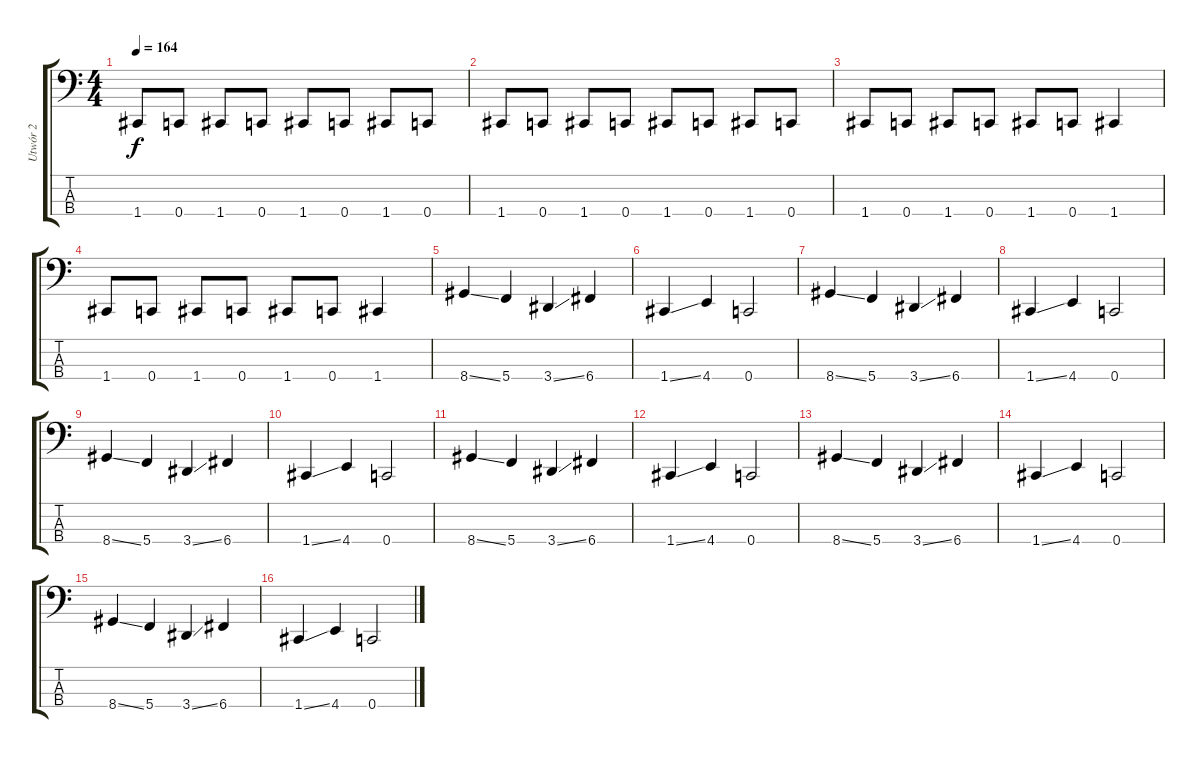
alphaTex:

\track ("Utwór 2" "Utwór 2") {instrument electricbasspick}
\staff {score tabs}
\tuning (F2 C2 G1 C1) {hide}
\ts (4 4)
\tempo 164
\clef f4
\ks c
1.4.8{dy f} 0.4.8 1.4.8 0.4.8 1.4.8 0.4.8 1.4.8 0.4.8 |
1.4.8 0.4.8 1.4.8 0.4.8 1.4.8 0.4.8 1.4.8 0.4.8 |
1.4.8 0.4.8 1.4.8 0.4.8 1.4.8 0.4.8 1.4.4 |
1.4.8 0.4.8 1.4.8 0.4.8 1.4.8 0.4.8 1.4.4 |
8.4{ss}.4 5.4.4 3.4{ss}.4 6.4.4 |
1.4{ss}.4 4.4.4 0.4.2 |
8.4{ss}.4 5.4.4 3.4{ss}.4 6.4.4 |
1.4{ss}.4 4.4.4 0.4.2 |
8.4{ss}.4 5.4.4 3.4{ss}.4 6.4.4 |
1.4{ss}.4 4.4.4 0.4.2 |
8.4{ss}.4 5.4.4 3.4{ss}.4 6.4.4 |
1.4{ss}.4 4.4.4 0.4.2 |
8.4{ss}.4 5.4.4 3.4{ss}.4 6.4.4 |
1.4{ss}.4 4.4.4 0.4.2 |
8.4{ss}.4 5.4.4 3.4{ss}.4 6.4.4 |
1.4{ss}.4 4.4.4 0.4.2
